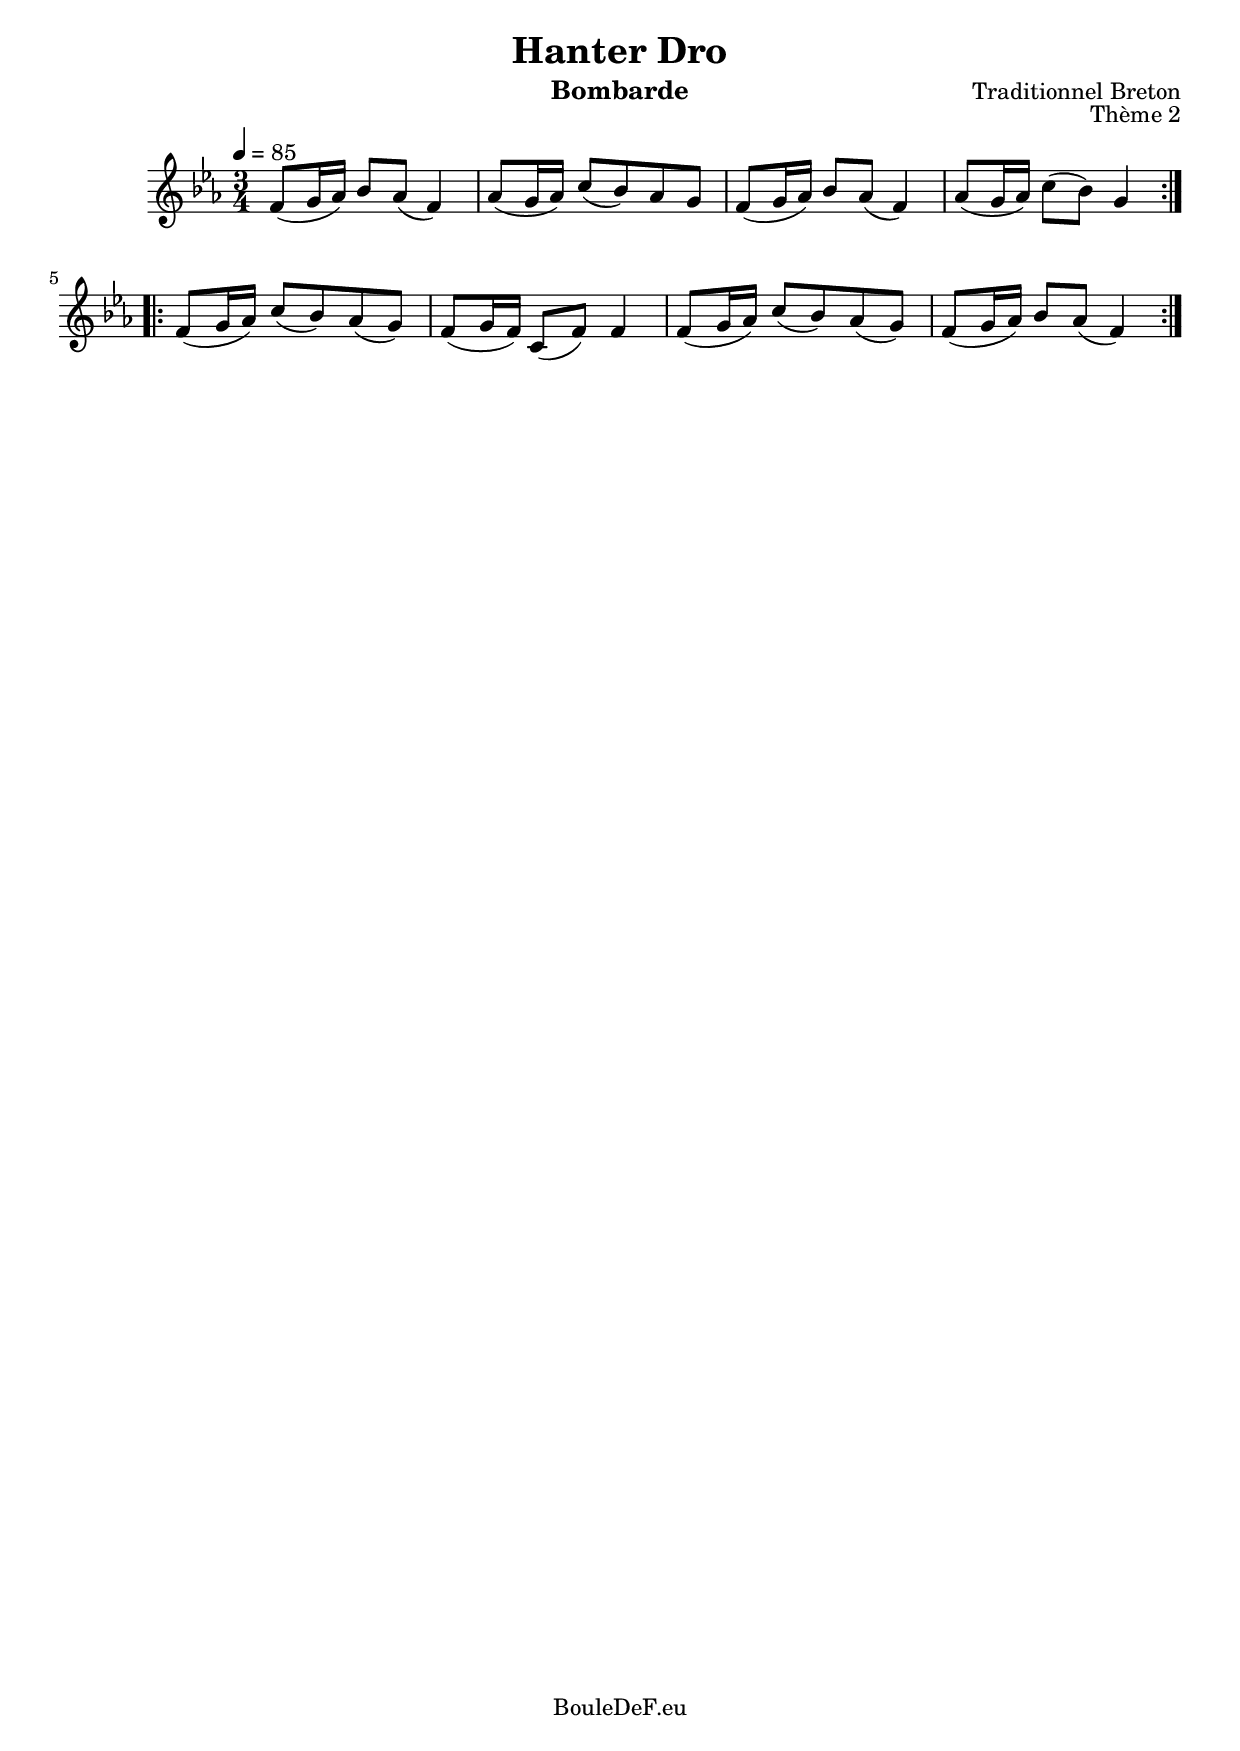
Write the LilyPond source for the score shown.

\version "2.16.0"
\include "italiano.ly"

\header {
	title = "Hanter Dro"
	composer = "Traditionnel Breton"
	instrument = "Bombarde"
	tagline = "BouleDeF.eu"
}

\score {
	\new Staff \relative sib {
		\clef "treble"
		\key mib \major
		\time 3/4
		\tempo 4 = 85

		\repeat volta 2 {
			fa'8( sol16 lab) sib8 lab( fa4)
			| lab8( sol16 lab) do8( sib) lab sol
			| fa( sol16 lab) sib8 lab( fa4)
			| lab8( sol16 lab) do8( sib) sol4
		}
		\break
		\repeat volta 2 {
			fa8( sol16 lab) do8( sib) lab( sol)
			| fa( sol16 fa) do8( fa) fa4
			| fa8( sol16 lab) do8( sib) lab( sol)
			| fa( sol16 lab) sib8 lab( fa4)
		}
	}
	\header {
		opus = "Thème 2"
	}
}

